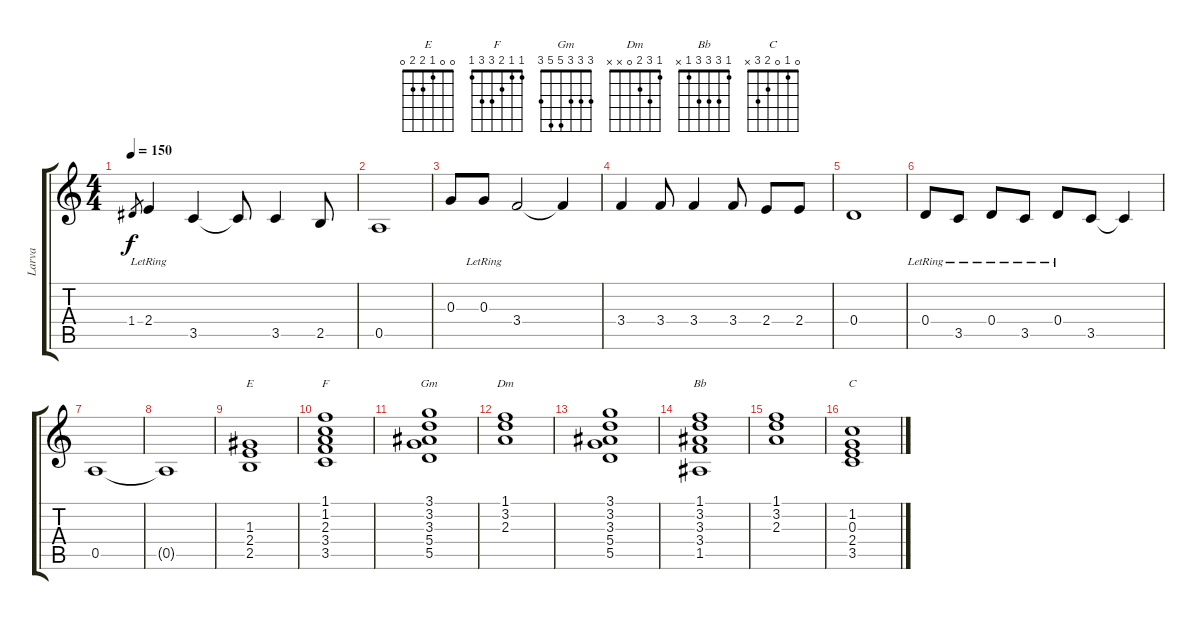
\track ("Larva" "Larva") {instrument overdrivenguitar}
\staff {score tabs}
\tuning (E4 B3 G3 D3 A2 E2) {hide}
\chord ("E" 0 0 1 2 2 0)
\chord ("F" 1 1 2 3 3 1)
\chord ("Gm" 3 3 3 5 5 3)
\chord ("Dm" 1 3 2 0 x x)
\chord ("Bb" 1 3 3 3 1 x)
\chord ("C" 0 1 0 2 3 x)
\ts (4 4)
\tempo 150
\clef g2
\ks c
1.4.8{gr dy f instrument overdrivenguitar} 2.4{lr}.4{volume 16 instrument electricguitarclean} 3.5.4 3.5{t}.8 3.5.4 2.5.8 |
0.5.1 |
0.3.8 0.3{lr}.8 3.4.2 3.4{t}.4 |
3.4.4 3.4.8 3.4.4 3.4.8 2.4.8 2.4.8 |
0.4.1 |
0.4{lr}.8 3.5{lr}.8 0.4{lr}.8 3.5{lr}.8 0.4{lr}.8 3.5.8 3.5{t}.4 |
0.5.1 |
0.5{t}.1 |
(1.3 2.4 2.5).1{ch "E" volume 10 instrument overdrivenguitar} |
(1.1 1.2 2.3 3.4 3.5).1{ch "F"} |
(3.1 3.2 3.3 5.4 5.5).1{ch "Gm"} |
(1.1 3.2 2.3).1{ch "Dm"} |
(3.1 3.2 3.3 5.4 5.5).1 |
(1.1 3.2 3.3 3.4 1.5).1{ch "Bb"} |
(1.1 3.2 2.3).1 |
(1.2 0.3 2.4 3.5).1{ch "C"}
